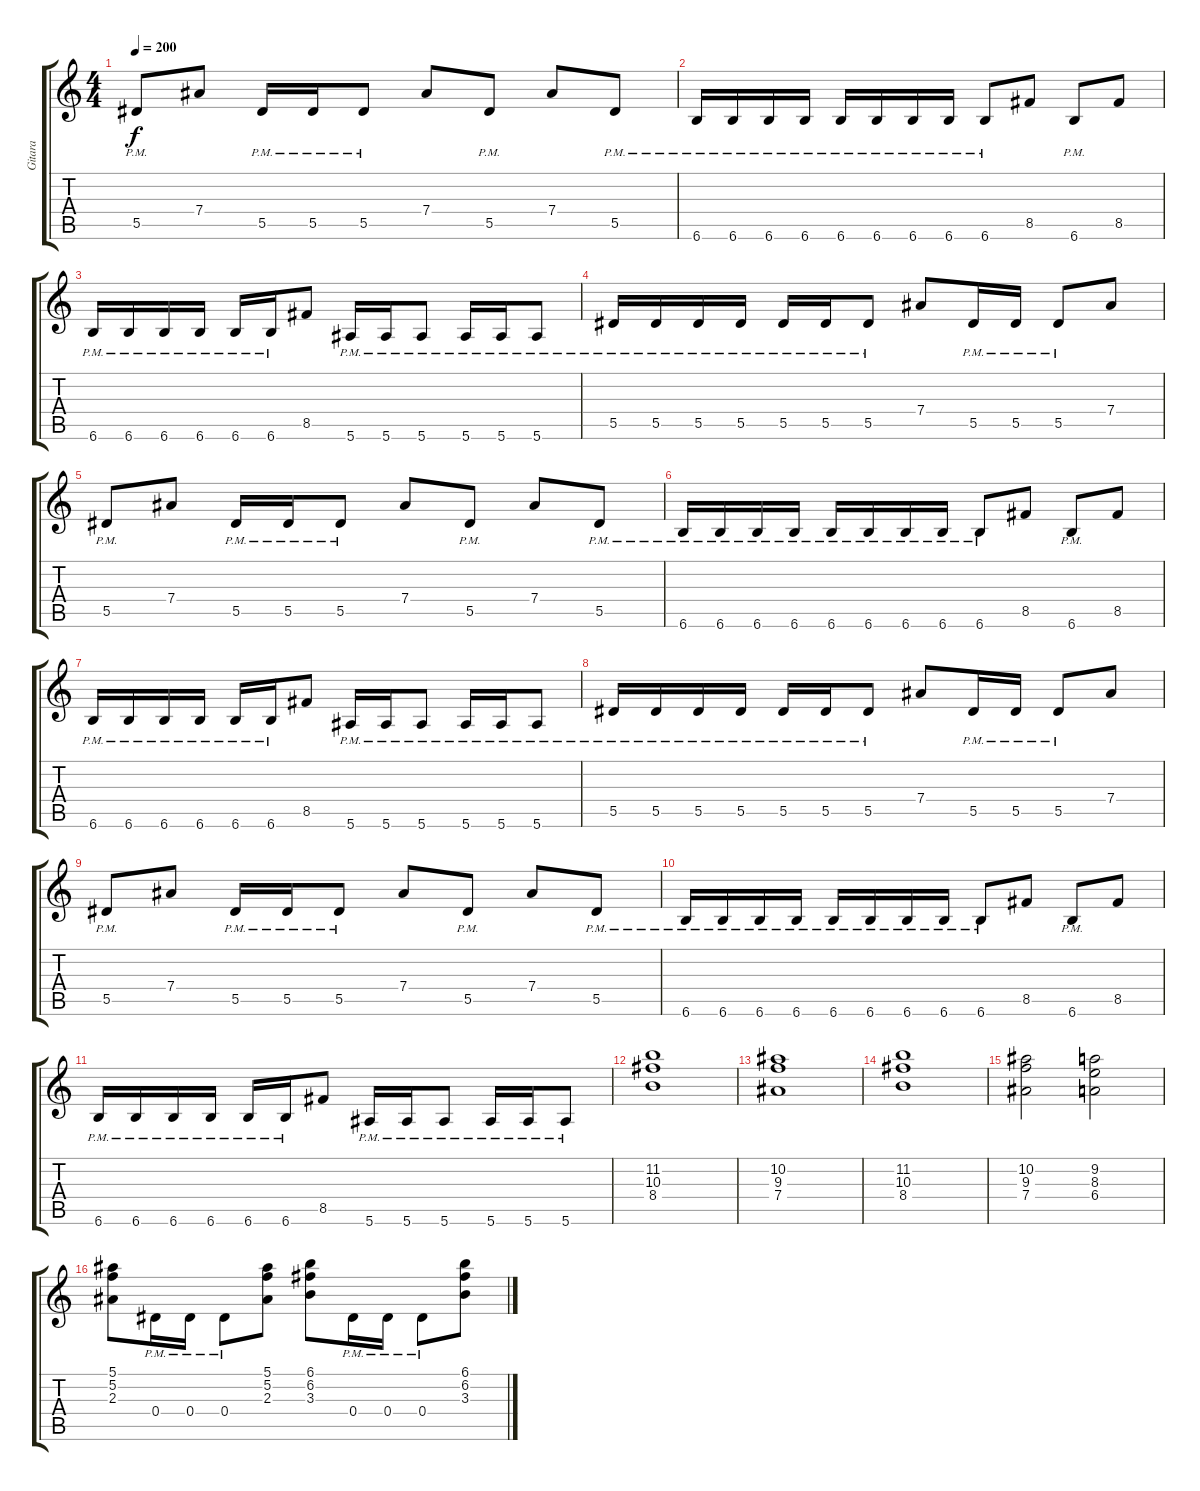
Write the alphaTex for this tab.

\track ("Gitara " "Gitara ") {instrument overdrivenguitar}
\staff {score tabs}
\tuning (F4 C4 Ab3 Eb3 Bb2 F2) {hide}
\ts (4 4)
\tempo 200
\clef g2
\ks c
5.5{pm}.8{dy f} 7.4.8 5.5{pm}.16 5.5{pm}.16 5.5{pm}.8 7.4.8 5.5{pm}.8 7.4.8 5.5{pm}.8 |
6.6{pm}.16 6.6{pm}.16 6.6{pm}.16 6.6{pm}.16 6.6{pm}.16 6.6{pm}.16 6.6{pm}.16 6.6{pm}.16 6.6{pm}.8 8.5.8 6.6{pm}.8 8.5.8 |
6.6{pm}.16 6.6{pm}.16 6.6{pm}.16 6.6{pm}.16 6.6{pm}.16 6.6{pm}.16 8.5.8 5.6{pm}.16 5.6{pm}.16 5.6{pm}.8 5.6{pm}.16 5.6{pm}.16 5.6{pm}.8 |
5.5{pm}.16 5.5{pm}.16 5.5{pm}.16 5.5{pm}.16 5.5{pm}.16 5.5{pm}.16 5.5{pm}.8 7.4.8 5.5{pm}.16 5.5{pm}.16 5.5{pm}.8 7.4.8 |
5.5{pm}.8 7.4.8 5.5{pm}.16 5.5{pm}.16 5.5{pm}.8 7.4.8 5.5{pm}.8 7.4.8 5.5{pm}.8 |
6.6{pm}.16 6.6{pm}.16 6.6{pm}.16 6.6{pm}.16 6.6{pm}.16 6.6{pm}.16 6.6{pm}.16 6.6{pm}.16 6.6{pm}.8 8.5.8 6.6{pm}.8 8.5.8 |
6.6{pm}.16 6.6{pm}.16 6.6{pm}.16 6.6{pm}.16 6.6{pm}.16 6.6{pm}.16 8.5.8 5.6{pm}.16 5.6{pm}.16 5.6{pm}.8 5.6{pm}.16 5.6{pm}.16 5.6{pm}.8 |
5.5{pm}.16 5.5{pm}.16 5.5{pm}.16 5.5{pm}.16 5.5{pm}.16 5.5{pm}.16 5.5{pm}.8 7.4.8 5.5{pm}.16 5.5{pm}.16 5.5{pm}.8 7.4.8 |
5.5{pm}.8 7.4.8 5.5{pm}.16 5.5{pm}.16 5.5{pm}.8 7.4.8 5.5{pm}.8 7.4.8 5.5{pm}.8 |
6.6{pm}.16 6.6{pm}.16 6.6{pm}.16 6.6{pm}.16 6.6{pm}.16 6.6{pm}.16 6.6{pm}.16 6.6{pm}.16 6.6{pm}.8 8.5.8 6.6{pm}.8 8.5.8 |
6.6{pm}.16 6.6{pm}.16 6.6{pm}.16 6.6{pm}.16 6.6{pm}.16 6.6{pm}.16 8.5.8 5.6{pm}.16 5.6{pm}.16 5.6{pm}.8 5.6{pm}.16 5.6{pm}.16 5.6{pm}.8 |
(11.2 10.3 8.4).1 |
(10.2 9.3 7.4).1 |
(11.2 10.3 8.4).1 |
(10.2 9.3 7.4).2 (9.2 8.3 6.4).2 |
(5.1 5.2 2.3).8 0.4{pm}.16 0.4{pm}.16 0.4{pm}.8 (5.1 5.2 2.3).8 (6.1 6.2 3.3).8 0.4{pm}.16 0.4{pm}.16 0.4{pm}.8 (6.1 6.2 3.3).8
